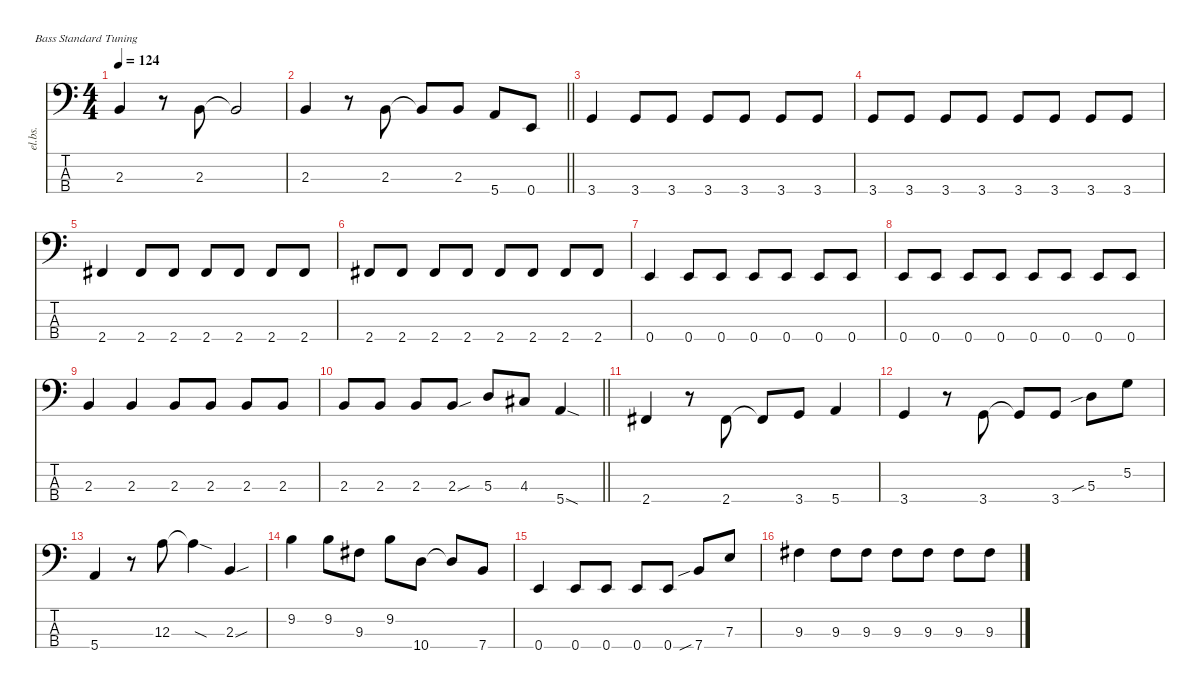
\defaultSystemsLayout 4
\hideDynamics
\bracketExtendMode nobrackets
\track ("Electric Bass" "el.bs.") {mute instrument electricbassfinger}
\staff {score tabs}
\tuning (G2 D2 A1 E1)
\ts (4 4)
\tempo 124
\clef f4
\ks c
2.3.4{dy mf beam Up} r.8{beam Down} 2.3.8{beam Up} 2.3{t}.2{beam Up} |
\barLineRight lightlight
2.3.4{beam Up} r.8{beam Down} 2.3.8{beam Up} 2.3{t}.8{beam Up} 2.3.8{beam Up} 5.4.8{beam Up} 0.4.8{beam Up} |
3.4.4{beam Up} 3.4.8{beam Up} 3.4.8{beam Up} 3.4.8{beam Up} 3.4.8{beam Up} 3.4.8{beam Up} 3.4.8{beam Up} |
3.4.8{beam Up} 3.4.8{beam Up} 3.4.8{beam Up} 3.4.8{beam Up} 3.4.8{beam Up} 3.4.8{beam Up} 3.4.8{beam Up} 3.4.8{beam Up} |
2.4{acc #}.4{beam Up} 2.4{acc #}.8{beam Up} 2.4{acc #}.8{beam Up} 2.4{acc #}.8{beam Up} 2.4{acc #}.8{beam Up} 2.4{acc #}.8{beam Up} 2.4{acc #}.8{beam Up} |
2.4{acc #}.8{beam Up} 2.4{acc #}.8{beam Up} 2.4{acc #}.8{beam Up} 2.4{acc #}.8{beam Up} 2.4{acc #}.8{beam Up} 2.4{acc #}.8{beam Up} 2.4{acc #}.8{beam Up} 2.4{acc #}.8{beam Up} |
0.4.4{beam Up} 0.4.8{beam Up} 0.4.8{beam Up} 0.4.8{beam Up} 0.4.8{beam Up} 0.4.8{beam Up} 0.4.8{beam Up} |
0.4.8{beam Up} 0.4.8{beam Up} 0.4.8{beam Up} 0.4.8{beam Up} 0.4.8{beam Up} 0.4.8{beam Up} 0.4.8{beam Up} 0.4.8{beam Up} |
2.3.4{beam Up} 2.3.4{beam Up} 2.3.8{beam Up} 2.3.8{beam Up} 2.3.8{beam Up} 2.3.8{beam Up} |
\barLineRight lightlight
2.3.8{beam Up} 2.3.8{beam Up} 2.3.8{beam Up} 2.3{sou}.8{beam Up} 5.3.8{beam Up} 4.3{acc #}.8{beam Up} 5.4{sod}.4{beam Up} |
2.4{acc #}.4{beam Up} r.8{beam Down} 2.4{acc #}.8{beam Up} 2.4{t acc #}.8{beam Up} 3.4.8{beam Up} 5.4.4{beam Up} |
3.4.4{beam Up} r.8{beam Down} 3.4.8{beam Up} 3.4{t}.8{beam Up} 3.4.8{beam Up} 5.3{sib}.8{beam Down} 5.2.8{beam Down} |
5.4.4{beam Up} r.8{beam Down} 12.3.8{beam Down} 12.3{sod t}.4{beam Down} 2.3{sou}.4{beam Up} |
9.2.4{beam Down} 9.2.8{beam Down} 9.3{acc #}.8{beam Down} 9.2.8{beam Down} 10.4.8{beam Down} 10.4{t}.8{beam Up} 7.4.8{beam Up} |
0.4.4{beam Up} 0.4.8{beam Up} 0.4.8{beam Up} 0.4.8{beam Up} 0.4.8{beam Up} 7.4{sib}.8{beam Up} 7.3.8{beam Up} |
9.3{acc #}.4{beam Down} 9.3{acc #}.8{beam Down} 9.3{acc #}.8{beam Down} 9.3{acc #}.8{beam Down} 9.3{acc #}.8{beam Down} 9.3{acc #}.8{beam Down} 9.3{acc #}.8{beam Down}
